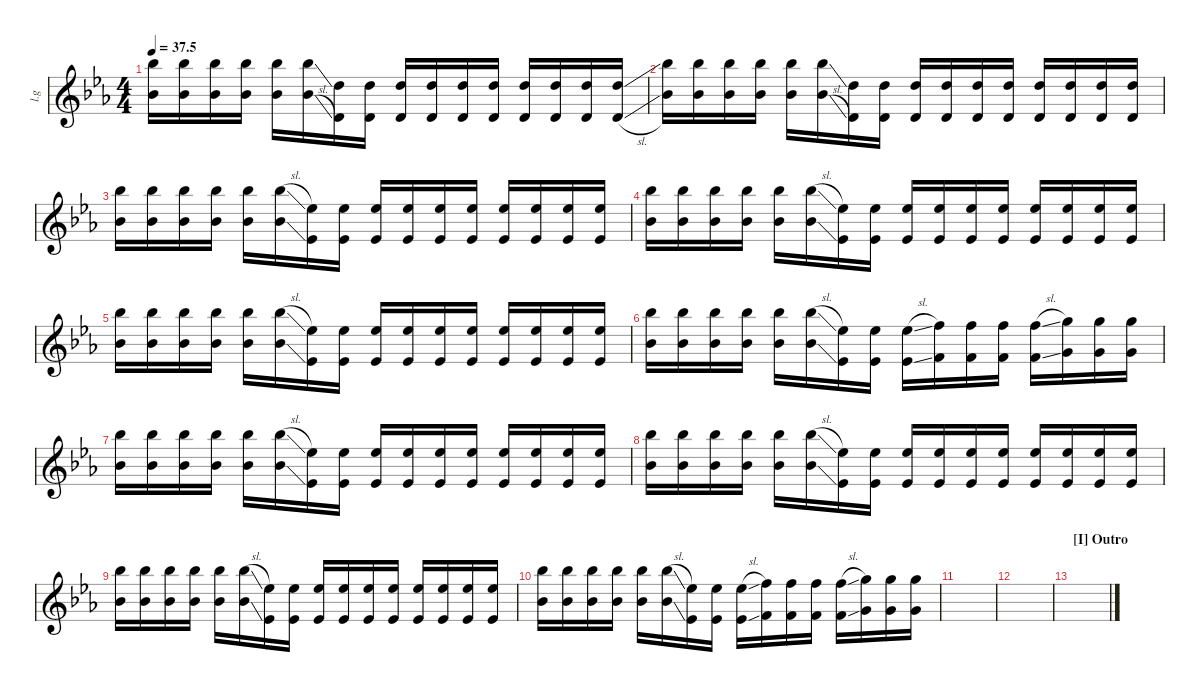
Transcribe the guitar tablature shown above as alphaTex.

\defaultSystemsLayout 4
\hideDynamics
\bracketExtendMode nobrackets
\otherSystemsTrackNameOrientation horizontal
\track ("Lead Guitar" "l.g") {instrument distortionguitar}
\staff {score}
\tuning (E4 B3 G3 D3 A2 E2)
\ts (4 4)
\tempo
37.5
\accidentals auto
\clef g2
\ottava regular
\simile none
\ks cminor
(15.3 13.5).16{dy ff} (15.3 13.5).16 (15.3 13.5).16 (15.3 13.5).16 (15.3 13.5).16 (15.3{sl} 13.5{sl}).16 (7.3 5.5).16 (7.3 5.5).16 (7.3 5.5).16 (7.3 5.5).16 (7.3 5.5).16 (7.3 5.5).16 (7.3 5.5).16 (7.3 5.5).16 (7.3 5.5).16 (7.3{sl} 5.5{sl}).16 |
(15.3 13.5).16 (15.3 13.5).16 (15.3 13.5).16 (15.3 13.5).16 (15.3 13.5).16 (15.3{sl} 13.5{sl}).16 (7.3 5.5).16 (7.3 5.5).16 (7.3 5.5).16 (7.3 5.5).16 (7.3 5.5).16 (7.3 5.5).16 (7.3 5.5).16 (7.3 5.5).16 (7.3 5.5).16 (7.3 5.5).16 |
(13.5 15.3).16 (13.5 15.3).16 (13.5 15.3).16 (13.5 15.3).16 (13.5 15.3).16 (13.5{sl} 15.3{sl}).16 (6.5 8.3).16 (6.5 8.3).16 (6.5 8.3).16 (6.5 8.3).16 (6.5 8.3).16 (6.5 8.3).16 (6.5 8.3).16 (6.5 8.3).16 (6.5 8.3).16 (6.5 8.3).16 |
(13.5 15.3).16 (13.5 15.3).16 (13.5 15.3).16 (13.5 15.3).16 (13.5 15.3).16 (13.5{sl} 15.3{sl}).16 (6.5 8.3).16 (6.5 8.3).16 (6.5 8.3).16 (6.5 8.3).16 (6.5 8.3).16 (6.5 8.3).16 (6.5 8.3).16 (6.5 8.3).16 (6.5 8.3).16 (6.5 8.3).16 |
(13.5 15.3).16 (13.5 15.3).16 (13.5 15.3).16 (13.5 15.3).16 (13.5 15.3).16 (13.5{sl} 15.3{sl}).16 (6.5 8.3).16 (6.5 8.3).16 (6.5 8.3).16 (6.5 8.3).16 (6.5 8.3).16 (6.5 8.3).16 (6.5 8.3).16 (6.5 8.3).16 (6.5 8.3).16 (6.5 8.3).16 |
(13.5 15.3).16 (13.5 15.3).16 (13.5 15.3).16 (13.5 15.3).16 (13.5 15.3).16 (13.5{sl} 15.3{sl}).16 (6.5 8.3).16 (6.5 8.3).16 (6.5{sl} 8.3{sl}).16 (8.5 10.3).16 (8.5 10.3).16 (8.5 10.3).16 (8.5{sl} 10.3{sl}).16 (10.5 12.3).16 (10.5 12.3).16 (10.5 12.3).16 |
(13.5 15.3).16 (13.5 15.3).16 (13.5 15.3).16 (13.5 15.3).16 (13.5 15.3).16 (13.5{sl} 15.3{sl}).16 (6.5 8.3).16 (6.5 8.3).16 (6.5 8.3).16 (6.5 8.3).16 (6.5 8.3).16 (6.5 8.3).16 (6.5 8.3).16 (6.5 8.3).16 (6.5 8.3).16 (6.5 8.3).16 |
(13.5 15.3).16 (13.5 15.3).16 (13.5 15.3).16 (13.5 15.3).16 (13.5 15.3).16 (13.5{sl} 15.3{sl}).16 (6.5 8.3).16 (6.5 8.3).16 (6.5 8.3).16 (6.5 8.3).16 (6.5 8.3).16 (6.5 8.3).16 (6.5 8.3).16 (6.5 8.3).16 (6.5 8.3).16 (6.5 8.3).16 |
(13.5 15.3).16 (13.5 15.3).16 (13.5 15.3).16 (13.5 15.3).16 (13.5 15.3).16 (13.5{sl} 15.3{sl}).16 (6.5 8.3).16 (6.5 8.3).16 (6.5 8.3).16 (6.5 8.3).16 (6.5 8.3).16 (6.5 8.3).16 (6.5 8.3).16 (6.5 8.3).16 (6.5 8.3).16 (6.5 8.3).16 |
(13.5 15.3).16 (13.5 15.3).16 (13.5 15.3).16 (13.5 15.3).16 (13.5 15.3).16 (13.5{sl} 15.3{sl}).16 (6.5 8.3).16 (6.5 8.3).16 (6.5{sl} 8.3{sl}).16 (8.5 10.3).16 (8.5 10.3).16 (8.5 10.3).16 (8.5{sl} 10.3{sl}).16 (10.5 12.3).16 (10.5 12.3).16 (10.5 12.3).16 |
|
|
\section ("I" "Outro")
